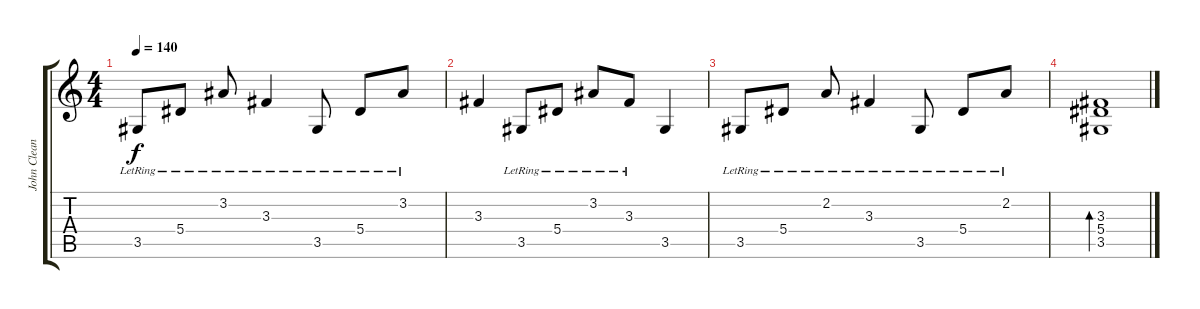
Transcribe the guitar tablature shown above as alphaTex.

\track ("John Clean" "John Clean") {instrument electricguitarclean}
\staff {score tabs}
\tuning (C4 G3 Eb3 Bb2 F2 C2) {hide}
\ts (4 4)
\tempo 140
\clef g2
\ks c
3.5{lr}.8{dy f} 5.4{lr}.8 3.2{lr}.8 3.3{lr}.4 3.5{lr}.8 5.4{lr}.8 3.2{lr}.8 |
3.3.4 3.5{lr}.8 5.4{lr}.8 3.2{lr}.8 3.3{lr}.8 3.5.4 |
3.5{lr}.8 5.4{lr}.8 2.2{lr}.8 3.3{lr}.4 3.5{lr}.8 5.4{lr}.8 2.2{lr}.8 |
(3.3 5.4 3.5).1{bd 240}
